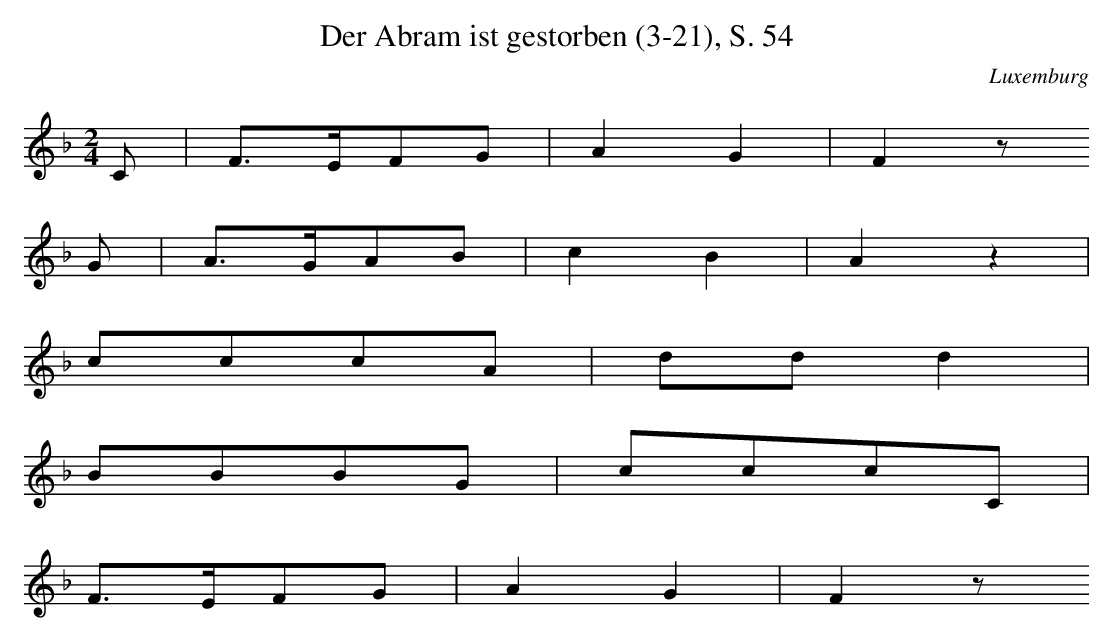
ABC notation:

X:1
T: Der Abram ist gestorben (3-21), S. 54
O: Luxemburg
M: 2/4
L: 1/16
K: F
C2 | F3EF2G2 | A4G4 | F4z2
G2 | A3GA2B2 | c4B4 | A4z4 |
c2c2c2A2 | d2d2d4 |
B2B2B2G2 | c2c2c2C2 |
F3EF2G2 | A4G4 | F4z2
